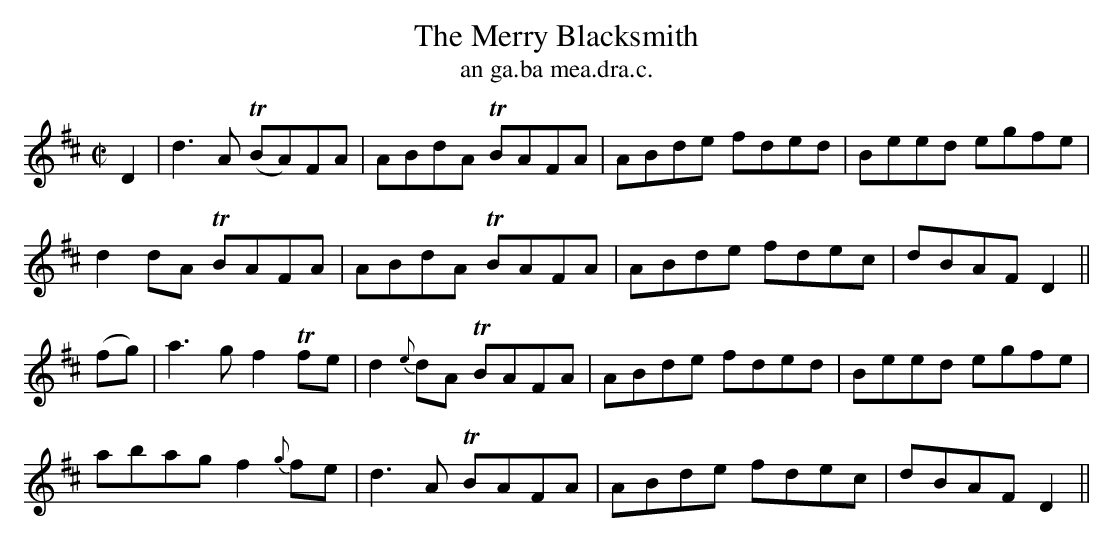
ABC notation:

X:1
T: Merry Blacksmith, The
T: an ga.ba mea.dra.c.
M: C|
L: 1/8
K: D
D2|d3A T(BA)FA|ABdA TBAFA|ABde fded|Beed egfe|
d2 dA TBAFA|ABdA TBAFA|ABde fdec|dBAF D2||
(fg)|a3g f2 Tfe|d2 {e}dA TBAFA|ABde fded|Beed egfe|
abag f2 {g}fe|d3A TBAFA|ABde fdec|dBAF D2||
